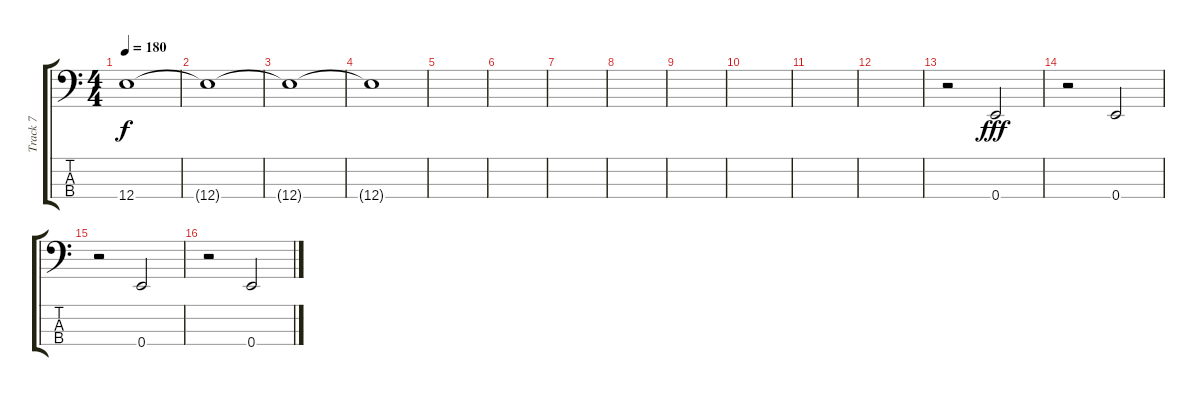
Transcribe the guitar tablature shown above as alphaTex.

\track ("Track 7" "Track 7") {instrument electricbassfinger}
\staff {score tabs}
\tuning (G2 D2 A1 E1) {hide}
\ts (4 4)
\tempo 180
\clef f4
\ks c
12.4{t}.1{dy f} |
12.4{t}.1 |
12.4{t}.1 |
12.4{t}.1 |
|
|
|
|
|
|
|
|
r.2 0.4.2{dy fff} |
r.2 0.4.2 |
r.2 0.4.2 |
r.2 0.4.2
